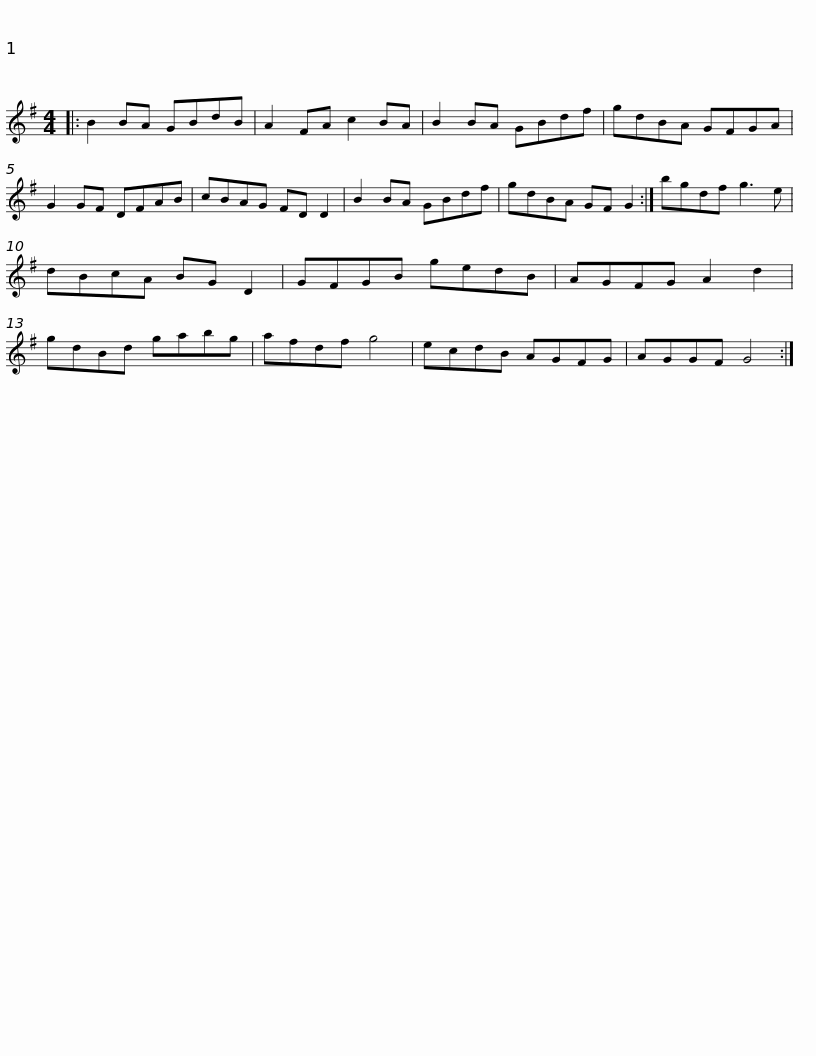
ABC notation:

X:1
L:1/8
M:4/4
I:linebreak $
K:G
V:1 treble
V:1
|: B2 BA GBdB | A2 FA c2 BA | B2 BA GBdf | gdBA GFGA | G2 GF DFAB | %5
 cBAG FD D2 |$ B2 BA GBdf | gdBA GF G2 :| bgdf g3 e | dBcA BG D2 | %10
 GFGB gedB | AGFG A2 d2 |$ gdBd gabg | afdf g4 | ecdB AGFG | %15
 AGGF G4 :| %16
